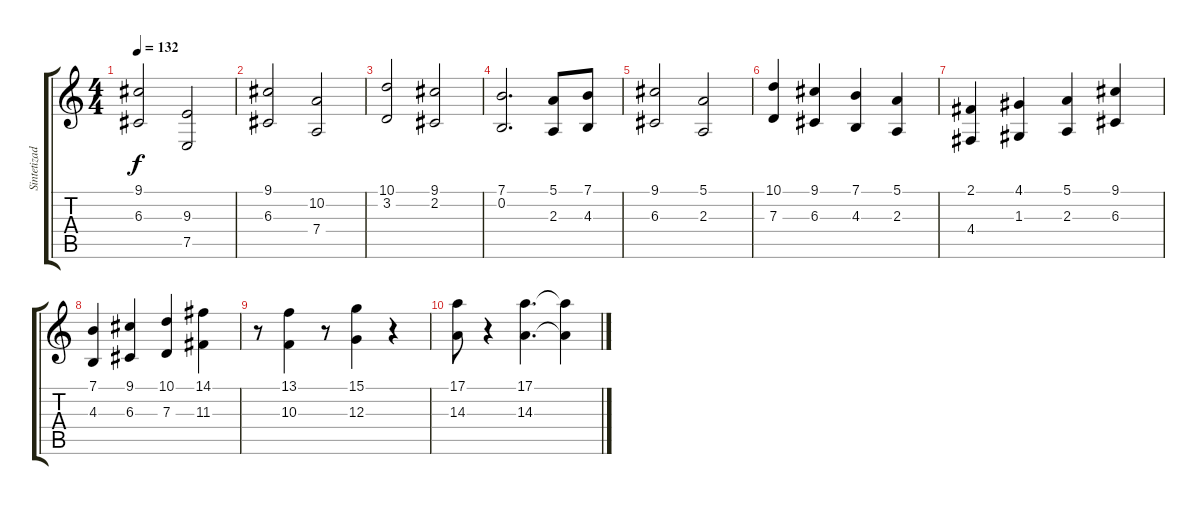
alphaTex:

\track ("Sintetizador 4" "Sintetizad") {instrument electricpiano1}
\staff {score tabs}
\tuning (E4 B3 G3 D3 A2 E2) {hide}
\ts (4 4)
\tempo 132
\clef g2
\ks c
(9.1 6.3).2{dy f instrument electricpiano1} (9.3 7.5).2 |
(9.1 6.3).2 (10.2 7.4).2 |
(10.1 3.2).2 (9.1 2.2).2 |
(7.1 0.2).2{d} (5.1 2.3).8 (7.1 4.3).8 |
(9.1 6.3).2 (5.1 2.3).2 |
(10.1 7.3).4 (9.1 6.3).4 (7.1 4.3).4 (5.1 2.3).4 |
(2.1 4.4).4 (4.1 1.3).4 (5.1 2.3).4 (9.1 6.3).4 |
(7.1 4.3).4 (9.1 6.3).4 (10.1 7.3).4 (14.1 11.3).4 |
r.8 (13.1 10.3).4 r.8 (15.1 12.3).4 r.4 |
(17.1 14.3).8 r.4 (17.1 14.3).4{d} (17.1{t} 14.3{t}).4
